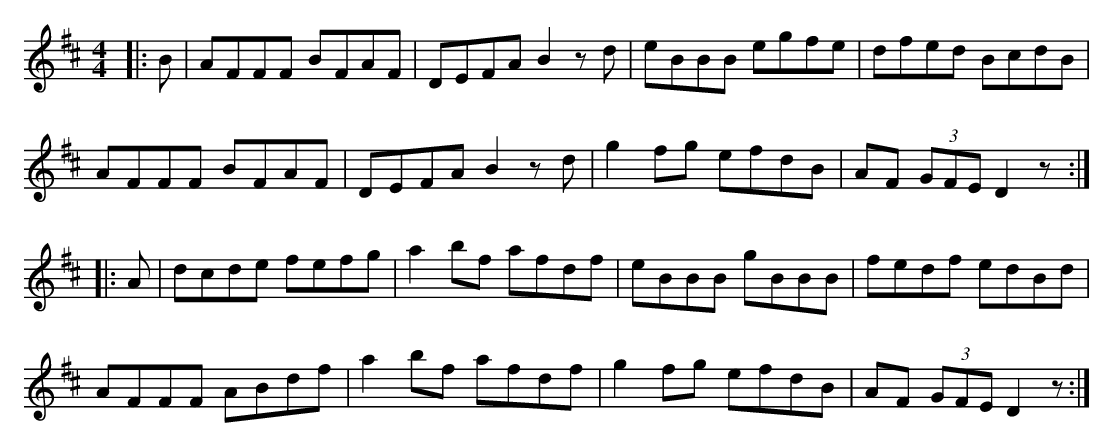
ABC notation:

X:1
M:4/4
K:D
|:B|AFFF BFAF|DEFA B2zd|eBBB egfe|dfed BcdB|
AFFF BFAF|DEFA B2zd|g2fg efdB|AF (3GFE D2z:|
|:A|dcde fefg|a2bf afdf|eBBB gBBB|fedf edBd|
AFFF ABdf|a2bf afdf|g2fg efdB|AF (3GFE D2z:|
